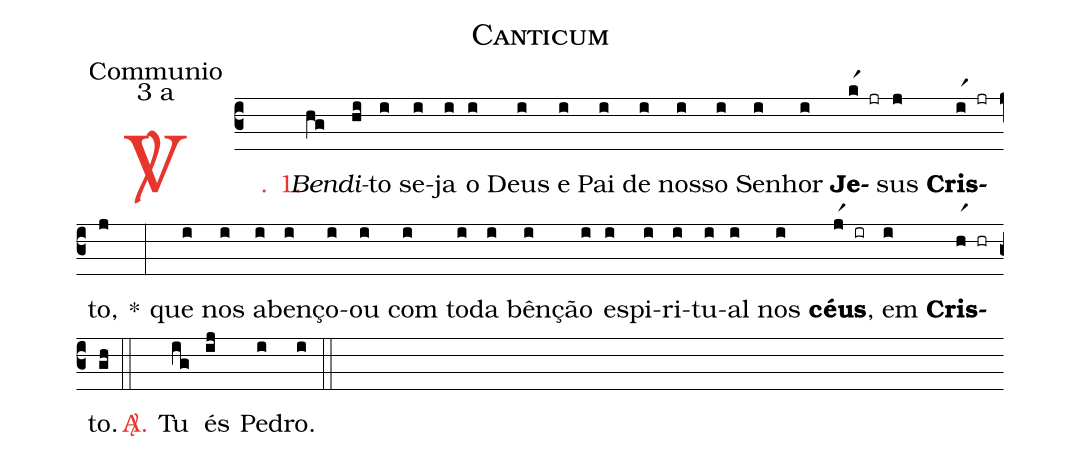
name: Canticum;
office-part: Communio;
mode: 3;
mode-differentia: a;
%%
(c3)

<c><sp>V/</sp>. 1.</c>() <i>Ben</i>(hg)<i>di</i>(hi)to(i) se(i)ja(i) o(i) Deus(i) e(i) Pai(i) de(i) nos(i)so(i) Se(i)nhor(i) <b>Je</b>(kr1 jr)sus(j) <b>Cris</b>(ir1 jr)to,(j) *(:) que(i) nos(i) a(i)ben(i)ço(i)ou(i) com(i) to(i)da(i) bên(i)ção(i) es(i)pi(i)ri(i)tu(i)al(i) nos(i) <b>céus</b>,(jr1 ir) em(i) <b>Cris</b>(hr1 hr)to.(gh)


(::)

<nlba><c><sp>A/</sp>.</c>() Tu</nlba>(ig) és(ij) Pe(i)dro.(i)

(::)
